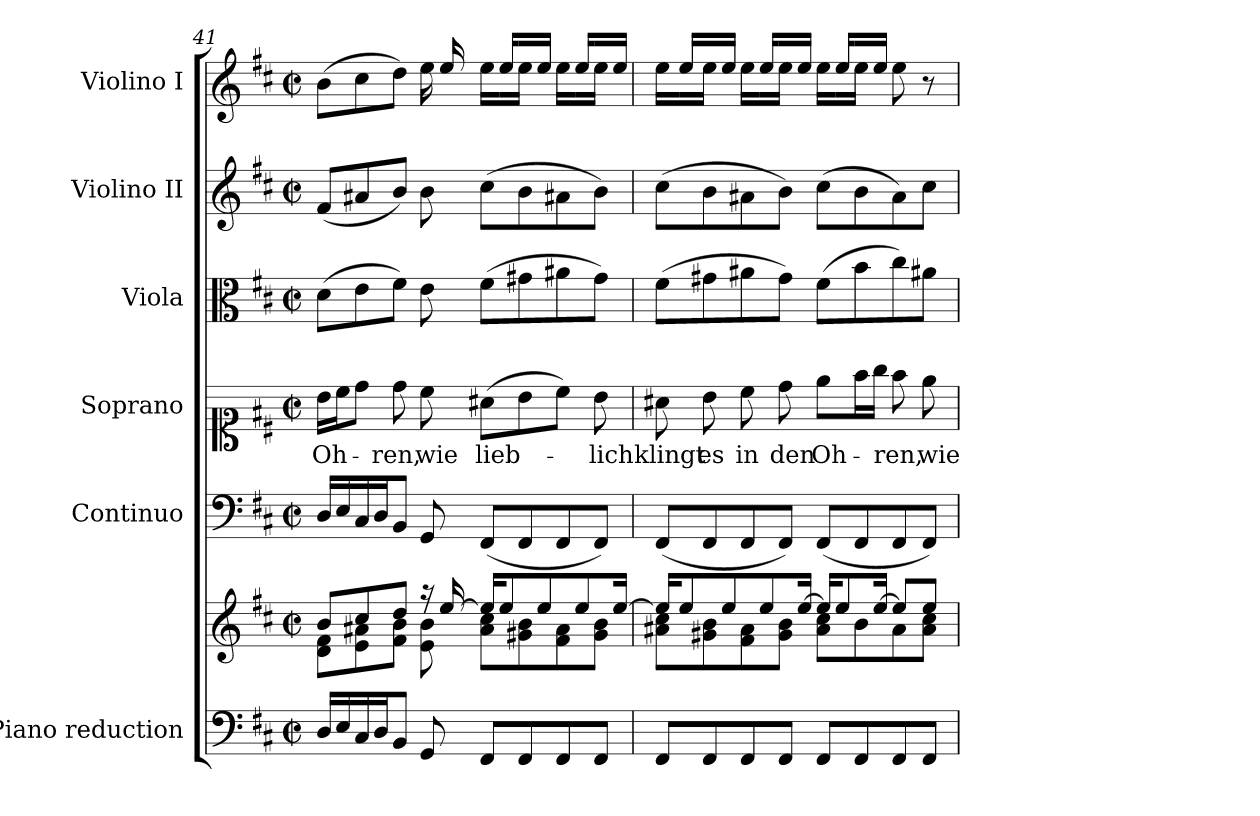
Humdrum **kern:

**kern	**kern	**kern	**kern	**text	**kern	**kern	**kern
*part6	*part6	*part5	*part4	*part4	*part3	*part2	*part1
*staff7	*staff6	*staff5	*staff4	*staff4	*staff3	*staff2	*staff1
*I"Piano reduction	*	*I"Continuo	*I"Soprano	*	*I"Viola	*I"Violino II	*I"Violino I
*I'Pno	*	*	*	*	*I'Vla	*I'Vln	*I'Vln
*clefF4	*clefG2	*clefF4	*clefC1	*	*clefC3	*clefG2	*clefG2
*k[f#c#]	*k[f#c#]	*k[f#c#]	*k[f#c#]	*	*k[f#c#]	*k[f#c#]	*k[f#c#]
*M2/2	*M2/2	*M2/2	*M2/2	*	*M2/2	*M2/2	*M2/2
*met(c|)	*met(c|)	*met(c|)	*met(c|)	*	*met(c|)	*met(c|)	*met(c|)
=41	=41	=41	=41	=41	=41	=41	=41
*	*^	*	*	*	*	*	*
!	!	!	!	!	!LO:LY:b	!	!	!
*	*	*	*	*	*	*	*	*^
16D/LL	8b/L	8d\ 8f#\L	16D/LL	16b\LL	Oh-	(8d\L	(8f#/L	(8b\L	4ryy
16E/	.	.	16E/	16cc#\J	.	.	.	.	.
16C#/	8cc#/	8e\ 8a#X\	16C#/	8dd\J	.	8e\	8a#X/	8cc#\	.
16D/J	.	.	16D/J	.	.	.	.	.	.
!	!	!	!	!	!LO:LY:b	!	!	!	!
8BB/J	8dd/J	8f#\ 8b\J	8BB/J	8dd\	-ren,	8f#\J)	8b/J)	8dd\J)	8ryy
!	!	!	!	!	!LO:LY:b	!	!	!	!
8GG/	16r	8e\ 8b\	8GG/	8cc#\	wie	8e\	8b\	16ryy	16ee\
.	[16ee/	.	.	.	.	.	.	16ee/	16ryy
!	!	!	!	!	!LO:LY:b	!	!	!	!
8FF#/L	16ee/KL]	8a#\ 8cc#\L	(8FF#/L	(8a#X\L	lieb-	(8f#\L	(8cc#\L	16ryy	16ee\LL
.	8ee/	.	.	.	.	.	.	16ee/LL	16ryy
8FF#/	.	8g#X\ 8b\	8FF#/	8b\	.	8g#X\	8b\	16ryy	16ee\JJ
.	8ee/	.	.	.	.	.	.	16ee/JJ	16ryy
8FF#/	.	8f#\ 8a#\	8FF#/	8cc#\J)	.	8a#X\	8a#X\	16ryy	16ee\LL
.	8ee/	.	.	.	.	.	.	16ee/LL	16ryy
!	!	!	!	!	!LO:LY:b	!	!	!	!
8FF#/J	.	8g#\ 8b\J	8FF#/J)	8b\	-lich	8g#\J)	8b\J)	16ryy	16ee\JJ
.	[16ee/Jk	.	.	.	.	.	.	16ee/JJ	16ryy
=42	=42	=42	=42	=42	=42	=42	=42	=42	=42
!	!	!	!	!	!LO:LY:b	!	!	!	!
8FF#/L	16ee/KL]	8a#X\ 8cc#\L	(8FF#/L	8a#X\	klingt	(8f#\L	(8cc#\L	16ryy	16ee\LL
.	8ee/	.	.	.	.	.	.	16ee/LL	16ryy
!	!	!	!	!	!LO:LY:b	!	!	!	!
8FF#/	.	8g#X\ 8b\	8FF#/	8b\	es	8g#X\	8b\	16ryy	16ee\JJ
.	8ee/	.	.	.	.	.	.	16ee/JJ	16ryy
!	!	!	!	!	!LO:LY:b	!	!	!	!
8FF#/	.	8f#\ 8a#\	8FF#/	8cc#\	in	8a#X\	8a#X\	16ryy	16ee\LL
.	8ee/	.	.	.	.	.	.	16ee/LL	16ryy
!	!	!	!	!	!LO:LY:b	!	!	!	!
8FF#/J	.	8g#\ 8b\J	8FF#/J)	8dd\	den	8g#\J)	8b\J)	16ryy	16ee\JJ
.	[16ee/Jk	.	.	.	.	.	.	16ee/JJ	16ryy
!	!	!	!	!	!LO:LY:b	!	!	!	!
8FF#/L	16ee/KL]	8a#\ 8cc#\L	(8FF#/L	8ee\L	Oh-	(8f#\L	(8cc#\L	16ryy	16ee\LL
.	8ee/	.	.	.	.	.	.	16ee/LL	16ryy
8FF#/	.	8b\	8FF#/	16ff#\L	.	8b\	8b\	16ryy	16ee\JJ
.	[16ee/Jk	.	.	16gg\JJ	.	.	.	16ee/JJ	4ryy
!	!	!	!	!	!LO:LY:b	!	!	!	!
8FF#/	8ee/L]	8a#\	8FF#/	8ff#\	-ren,	8cc#\)	8a#\)	8ee\	.
!	!	!	!	!	!LO:LY:b	!	!	!	!
8FF#/J	8ee/J	8a#\ 8cc#\J	8FF#/J)	8ee\	wie	8a#X\J	8cc#\J	8r	.
.	.	.	.	.	.	.	.	.	16ryy
*	*v	*v	*	*	*	*	*	*v	*v
=	=	=	=	=	=	=	=
*-	*-	*-	*-	*-	*-	*-	*-
